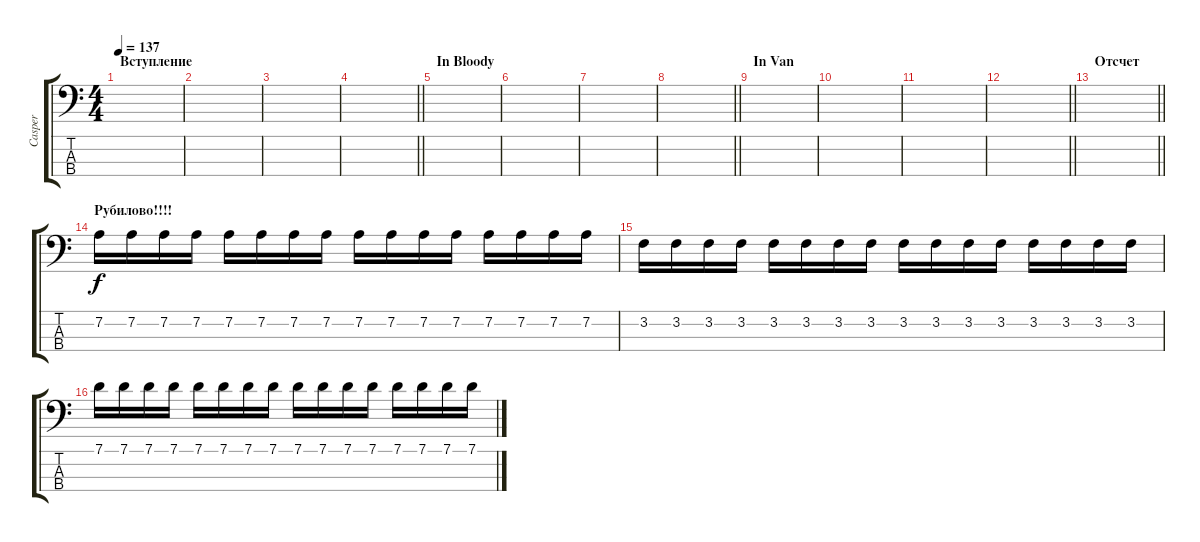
\track ("Casper" "Casper") {instrument electricbassfinger}
\staff {score tabs}
\tuning (G2 D2 A1 E1) {hide}
\ts (4 4)
\section ("" "Вступление")
\tempo 137
\clef f4
\ks c
|
|
|
\barLineRight lightlight
|
\section ("" "In Bloody")
|
|
|
\barLineRight lightlight
|
\section ("" "In Van")
|
|
|
\barLineRight lightlight
|
\section ("" "Отсчет")
\barLineRight lightlight
|
\section ("" "Рубилово!!!!")
7.2.16 7.2.16 7.2.16 7.2.16 7.2.16 7.2.16 7.2.16 7.2.16 7.2.16 7.2.16 7.2.16 7.2.16 7.2.16 7.2.16 7.2.16 7.2.16 |
3.2.16 3.2.16 3.2.16 3.2.16 3.2.16 3.2.16 3.2.16 3.2.16 3.2.16 3.2.16 3.2.16 3.2.16 3.2.16 3.2.16 3.2.16 3.2.16 |
7.1.16 7.1.16 7.1.16 7.1.16 7.1.16 7.1.16 7.1.16 7.1.16 7.1.16 7.1.16 7.1.16 7.1.16 7.1.16 7.1.16 7.1.16 7.1.16
